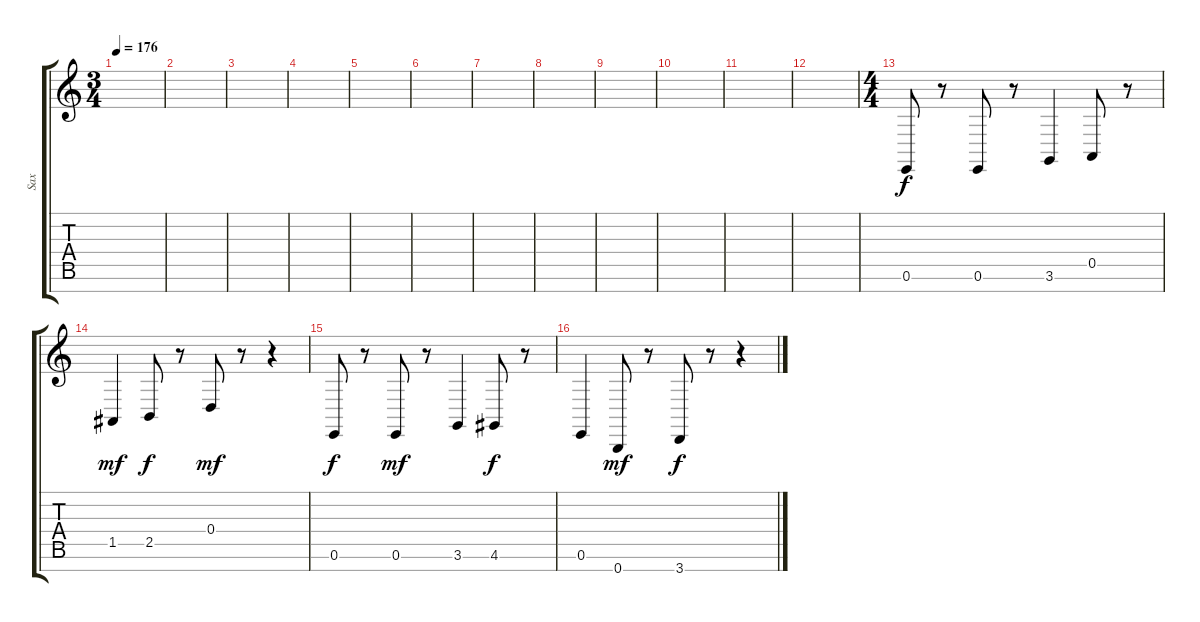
\track ("Sax" "Sax") {instrument tenorsax}
\staff {score tabs}
\tuning (E4 B3 G3 D3 A2 E2 B1) {hide}
\ts (3 4)
\tempo 176
\clef g2
\ks c
|
|
|
|
|
|
|
|
|
|
|
|
\ts (4 4)
0.6.8 r.8 0.6.8{dy f} r.8 3.6.4 0.5.8 r.8 |
1.5.4{dy mf} 2.5.8{dy f} r.8 0.4.8{dy mf} r.8 r.4 |
0.6.8{dy f} r.8 0.6.8{dy mf} r.8 3.6.4 4.6.8{dy f} r.8 |
0.6.4 0.7.8{dy mf} r.8 3.7.8{dy f} r.8 r.4
